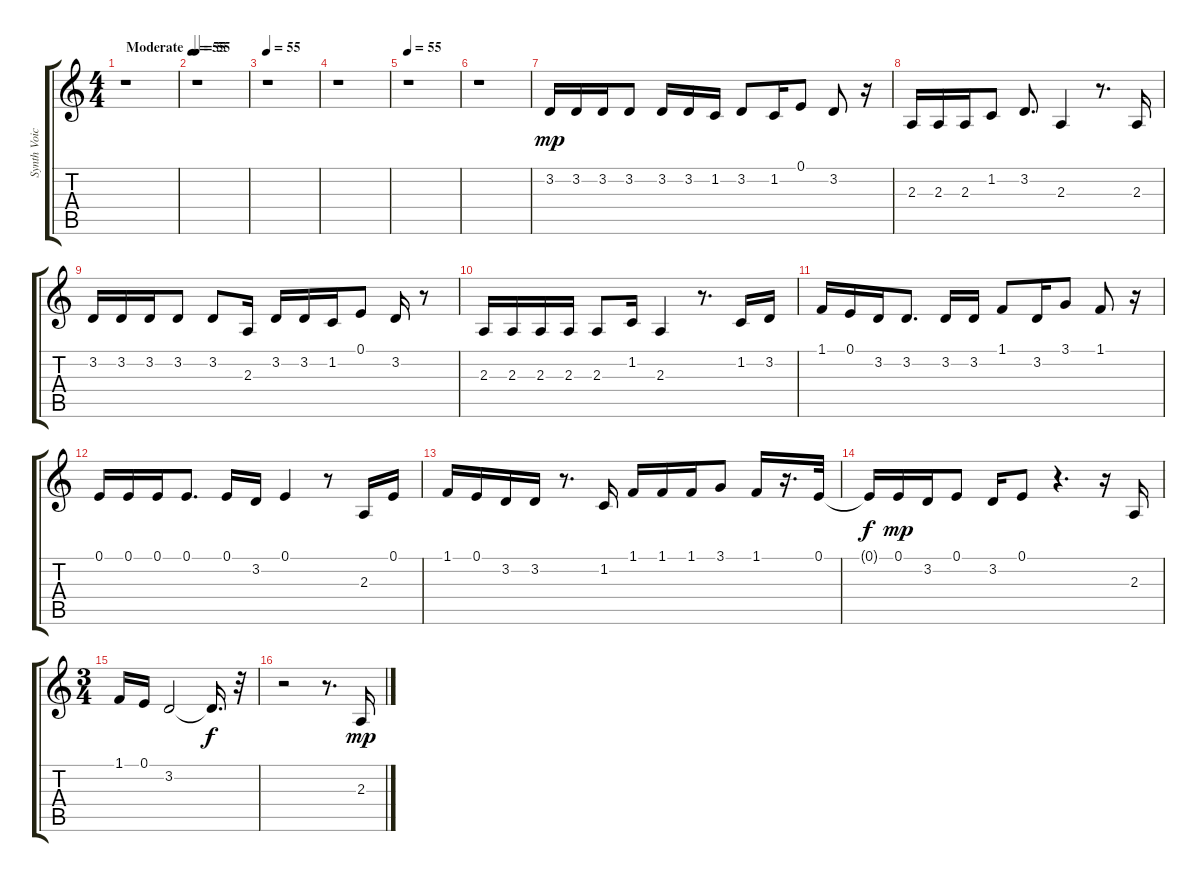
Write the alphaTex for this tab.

\track ("Synth Voice" "Synth Voic") {instrument tenorsax}
\staff {score tabs}
\tuning (E4 B3 G3 D3 A2 E2) {hide}
\ts (4 4)
\tempo (55 "Moderate")
\clef g2
\ks c
r.1{dy mp instrument tenorsax} |
\tempo 55
r.1 |
\tempo 55
r.1 |
r.1 |
\tempo 55
r.1 |
r.1 |
3.2.16{volume 12} 3.2.16 3.2.16 3.2.8 3.2.16 3.2.16 1.2.16 3.2.8 1.2.16 0.1.8 3.2.8 r.16 |
2.3.16 2.3.16 2.3.16 1.2.8 3.2.8{d} 2.3.4 r.8{d} 2.3.16 |
3.2.16 3.2.16 3.2.16 3.2.8 3.2.8 2.3.16 3.2.16 3.2.16 1.2.16 0.1.8 3.2.16 r.8 |
2.3.16 2.3.16 2.3.16 2.3.16 2.3.8 1.2.16 2.3.4 r.8{d} 1.2.16 3.2.16 |
1.1.16 0.1.16 3.2.16 3.2.8{d} 3.2.16 3.2.16 1.1.8 3.2.16 3.1.8 1.1.8 r.16 |
0.1.16 0.1.16 0.1.16 0.1.8{d} 0.1.16 3.2.16 0.1.4 r.8 2.3.16 0.1.16 |
1.1.16 0.1.16 3.2.16 3.2.16 r.8{d} 1.2.16 1.1.16 1.1.16 1.1.16 3.1.8 1.1.16 r.16{d} 0.1.32 |
0.1{t}.16{dy f} 0.1.16{dy mp} 3.2.16 0.1.8 3.2.16 0.1.8 r.4{d} r.16 2.3.16{volume 10} |
\ts (3 4)
1.1.16 0.1.16 3.2.2{volume 10} 3.2{t}.16{d dy f} r.32 |
r.2 r.8{d} 2.3.16{dy mp volume 12}
